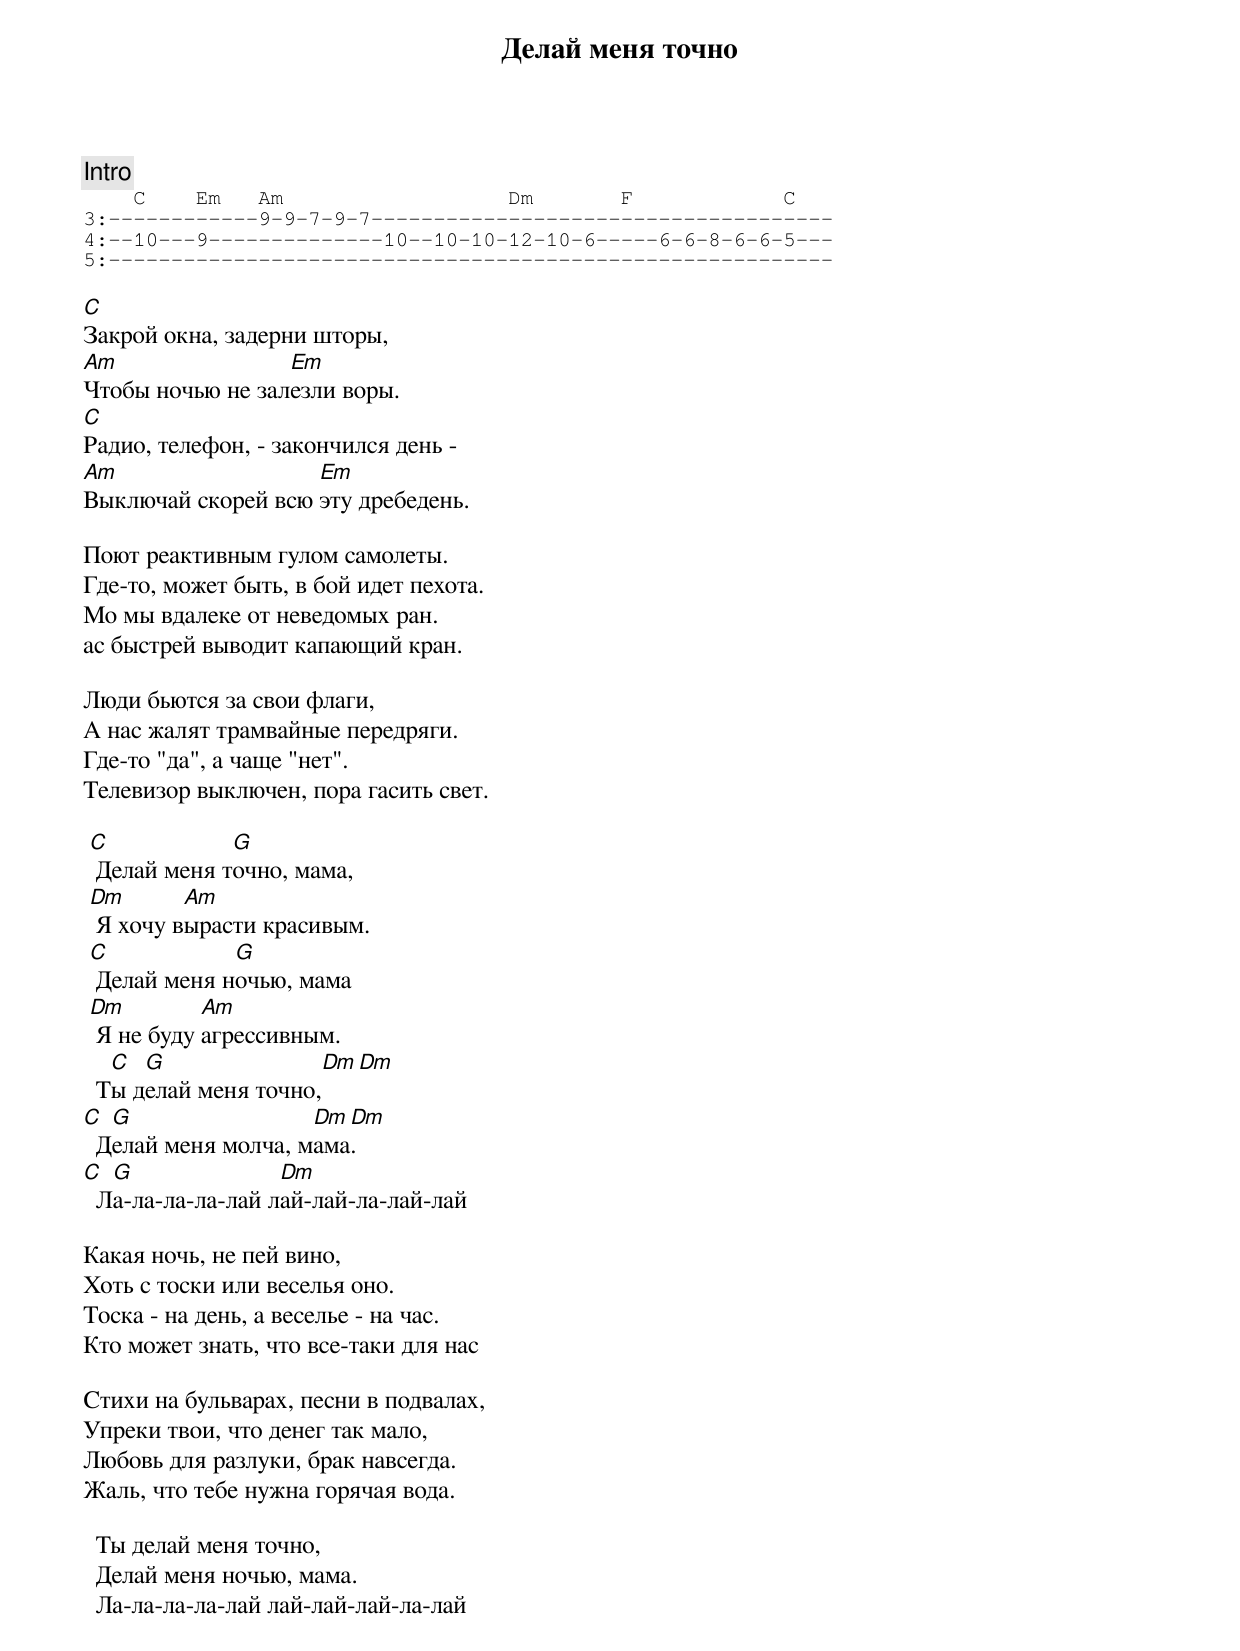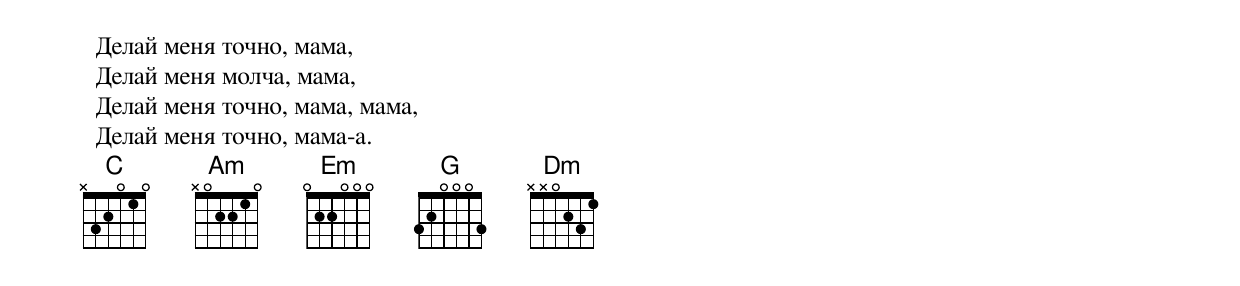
 Делай меня точно

Intro
    С    Em   Am                  Dm       F            C
3:------------9-9-7-9-7-------------------------------------
4:--10---9--------------10--10-10-12-10-6-----6-6-8-6-6-5---
5:----------------------------------------------------------

C
Закрой окна, задерни шторы,
Am                Em
Чтобы ночью не залезли воры.
C
Радио, телефон, - закончился день -
Am                  Em
Выключай скорей всю эту дребедень.

Поют реактивным гулом самолеты.
Где-то, может быть, в бой идет пехота.
Мо мы вдалеке от неведомых ран.
ас быстрей выводит капающий кран.

Люди бьются за свои флаги,
А нас жалят трамвайные передряги.
Где-то "да", а чаще "нет".
Телевизор выключен, пора гасить свет.

 C            G
  Делай меня точно, мама,
 Dm       Am
  Я хочу вырасти красивым.
 C            G
  Делай меня ночью, мама
 Dm         Am
  Я не буду агрессивным.
   C  G                Dm Dm
  Ты делай меня точно,
C  G                 Dm Dm
  Делай меня молча, мама.
C  G               Dm
  Ла-ла-ла-ла-лай лай-лай-ла-лай-лай

Какая ночь, не пей вино,
Хоть с тоски или веселья оно.
Тоска - на день, а веселье - на час.
Кто может знать, что все-таки для нас

Стихи на бульварах, песни в подвалах,
Упреки твои, что денег так мало,
Любовь для разлуки, брак навсегда.
Жаль, что тебе нужна горячая вода.

  Ты делай меня точно,
  Делай меня ночью, мама.
  Ла-ла-ла-ла-лай лай-лай-лай-ла-лай

  Делай меня точно, мама,
  Делай меня молча, мама,
  Делай меня точно, мама, мама,
  Делай меня точно, мама-а.
